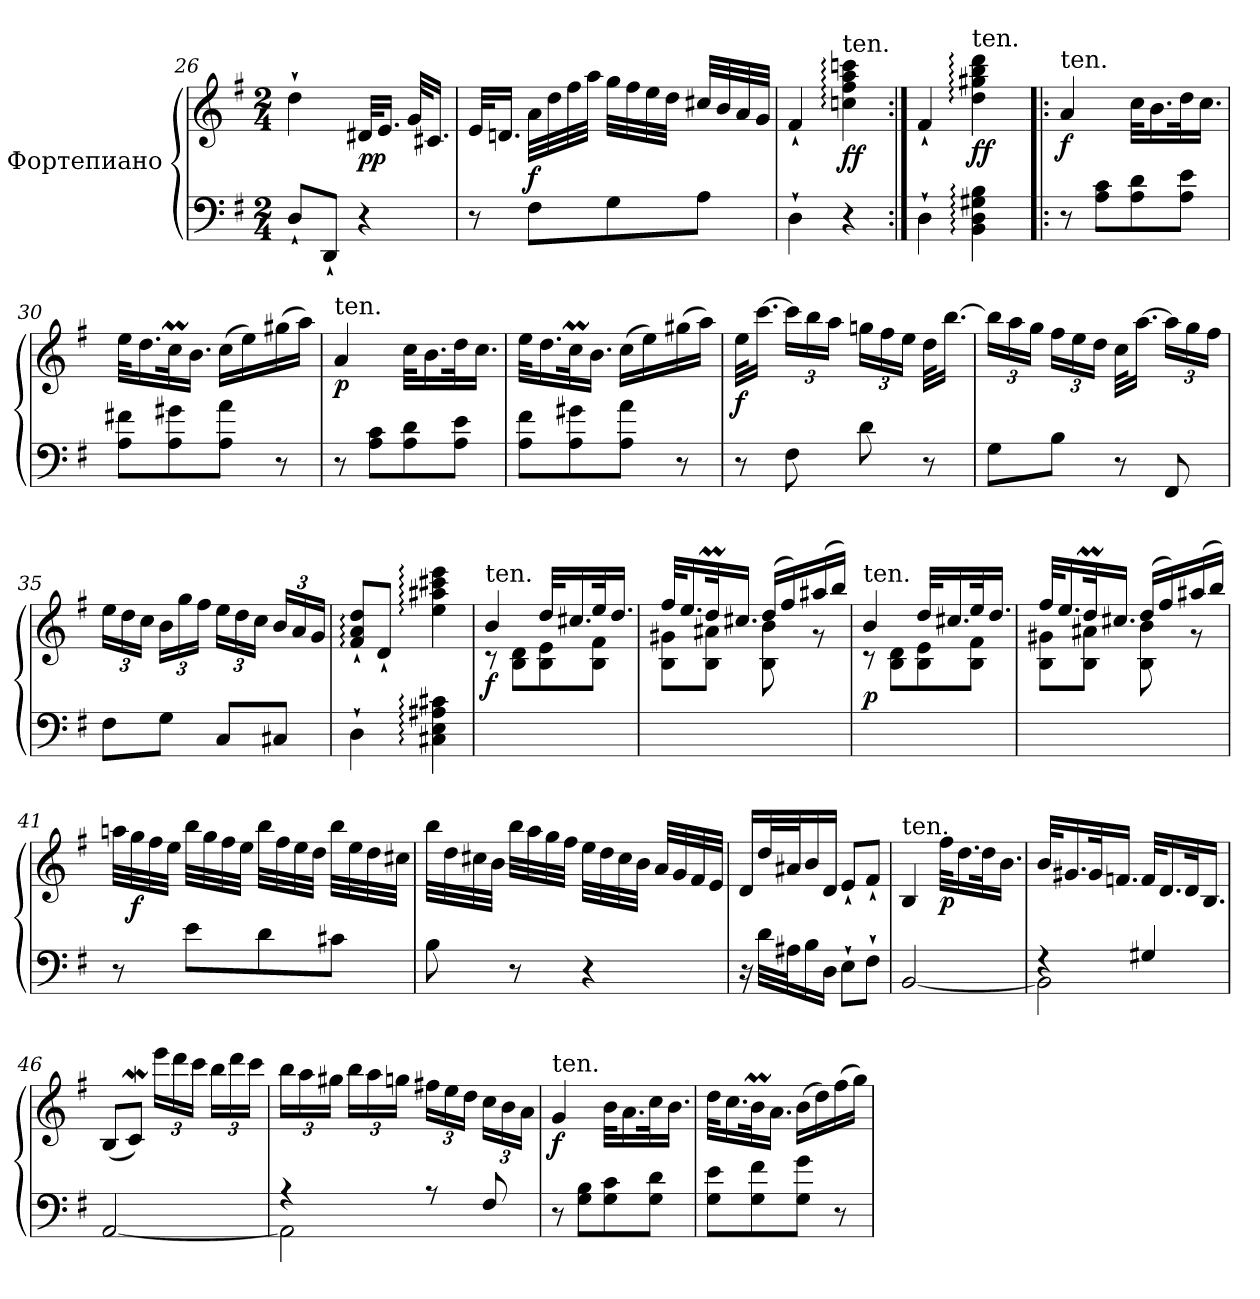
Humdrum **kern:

**kern	**kern	**dynam
*part1	*part1	*part1
*staff2	*staff1	*staff1/2
*I"Фортепиано	*	*
*clefF4	*clefG2	*
*k[f#]	*k[f#]	*
*G:	*G:	*
*M2/4	*M2/4	*
=26	=26	=26
8D`</L	4dd`>\	.
8DD`</J	.	.
!	!	!LO:DY:b
4r	32d#X/KLL	pp
.	16.e/JJ	.
.	32g/KLL	.
.	16.c#X/JJ	.
!!LO:LB:g=z
=27	=27	=27
8r	32e/KLL	.
.	16.dn/JJ	.
!	!	!LO:DY:b
8F#\L	32a\LLL	f
.	32dd\	.
.	32ff#\	.
.	32aa\JJJ	.
8G\	32gg\LLL	.
.	32ff#\	.
.	32ee\	.
.	32dd\JJJ	.
8A\J	32cc#X/LLL	.
.	32b/	.
.	32a/	.
.	32g/JJJ	.
=28	=28	=28
4D`>\	4f#`</	.
!	!LO:TX:a:t=ten.	!
!	!	!LO:DY:b
4r	4ccn\: 4ff#\: 4aa\: 4cccn\:	ff
=28X1:|!	=28X1:|!	=28X1:|!
4D`>\	4f#`</	.
!	!LO:TX:a:t=ten.	!
!	!	!LO:DY:b
4BB\: 4D\: 4G#X\: 4B\:	4dd\: 4gg#X\: 4bb\: 4ddd\:	ff
=29!|:	=29!|:	=29!|:
!	!LO:TX:a:t=ten.	!
!	!	!LO:DY:b
8r	4a/	f
8A\ 8c\L	.	.
8A\ 8d\	32cc\KLL	.
.	16.b\	.
8A\ 8e\J	32dd\K	.
.	16.cc\JJ	.
=30	=30	=30
8A\ 8f#X\L	32ee\KLL	.
.	16.dd\	.
8A\ 8g#X\	32ccM\K	.
.	16.b\JJ	.
8A\ 8a\J	(>16cc\LL	.
.	16ee\)	.
8r	(>16gg#X\	.
.	16aa\JJ)	.
!!LO:LB:g=z
=31	=31	=31
!	!LO:TX:a:t=ten.	!
!	!	!LO:DY:b
8r	4a/	p
8A\ 8c\L	.	.
8A\ 8d\	32cc\KLL	.
.	16.b\	.
8A\ 8e\J	32dd\K	.
.	16.cc\JJ	.
=32	=32	=32
8A\ 8f#\L	32ee\KLL	.
.	16.dd\	.
8A\ 8g#X\	32ccM\K	.
.	16.b\JJ	.
8A\ 8a\J	(>16cc\LL	.
.	16ee\)	.
8r	(>16gg#X\	.
.	16aa\JJ)	.
=33	=33	=33
!	!	!LO:DY:b
8r	32ee\KLL	f
.	[16.ccc\JJ	.
*	*Xbrackettup	*
8F#\	24ccc\LL]	.
.	24bb\	.
.	24aa\JJ	.
8d\	24ggn\LL	.
.	24ff#\	.
.	24ee\JJ	.
8r	32dd\KLL	.
.	[16.bb\JJ	.
=34	=34	=34
8G\L	24bb\LL]	.
.	24aa\	.
.	24gg\JJ	.
8B\J	24ff#\LL	.
.	24ee\	.
.	24dd\JJ	.
8r	32cc\KLL	.
.	[16.aa\JJ	.
8FF#/	24aa\LL]	.
.	24gg\	.
.	24ff#\JJ	.
!!LO:LB:g=z
=35	=35	=35
8F#\L	24ee\LL	.
.	24dd\	.
.	24cc\JJ	.
8G\J	24b\LL	.
.	24gg\	.
.	24ff#\JJ	.
8C/L	24ee\LL	.
.	24dd\	.
.	24cc\JJ	.
8C#X/J	24b/LL	.
.	24a/	.
.	24g/JJ	.
=36	=36	=36
4D`\	8f#/:` 8a/:` 8dd/:`L	.
.	8d`/J	.
4C#X\: 4E\: 4A#X\: 4c#X\:	4ee\: 4aa#X\: 4ccc#X\: 4eee\:	.
=37	=37	=37
*	*^	*
!	!LO:TX:a:t=ten.	!	!
!	!	!	!LO:DY:b
2ryy	4b/	8rc	f
.	.	8B\ 8d\L	.
.	32dd/KLL	8B\ 8e\	.
.	16.cc#X/	.	.
.	32ee/K	8B\ 8f#\J	.
.	16.dd/JJ	.	.
=38	=38	=38	=38
2ryy	32ff#/KLL	8B\ 8g#X\L	.
.	16.ee/	.	.
.	32ddM/K	8B\ 8a#X\J	.
.	16.cc#X/JJ	.	.
.	(>16dd/LL	8B\ 8b\	.
.	16ff#/)	.	.
.	(>16aa#X/	8rg	.
.	16bb/JJ)	.	.
=39	=39	=39	=39
!	!LO:TX:a:t=ten.	!	!
!	!	!	!LO:DY:a=2
2ryy	4b/	8rc	p
.	.	8B\ 8d\L	.
.	32dd/KLL	8B\ 8e\	.
.	16.cc#X/	.	.
.	32ee/K	8B\ 8f#\J	.
.	16.dd/JJ	.	.
!!LO:PB:g=z	!!
=40	=40	=40	=40
2ryy	32ff#/KLL	8B\ 8g#X\L	.
.	16.ee/	.	.
.	32ddM/K	8B\ 8a#X\J	.
.	16.cc#X/JJ	.	.
.	(>16dd/LL	8B\ 8b\	.
.	16ff#/)	.	.
.	(>16aa#X/	8rg	.
.	16bb/JJ)	.	.
*	*v	*v	*
=41	=41	=41
8r	32aan\LLL	.
!	!	!LO:DY:b
.	32gg\	f
.	32ff#\	.
.	32ee\JJJ	.
8e\L	32bb\LLL	.
.	32gg\	.
.	32ff#\	.
.	32ee\JJJ	.
8d\	32bb\LLL	.
.	32ff#\	.
.	32ee\	.
.	32dd\JJJ	.
8c#X\J	32bb\LLL	.
.	32ee\	.
.	32dd\	.
.	32cc#X\JJJ	.
=42	=42	=42
8B\	32bb\LLL	.
.	32dd\	.
.	32cc#X\	.
.	32b\JJJ	.
8r	32bb\LLL	.
.	32aa\	.
.	32gg\	.
.	32ff#\JJJ	.
4r	32ee\LLL	.
.	32dd\	.
.	32cc#\	.
.	32b\JJJ	.
.	32a/LLL	.
.	32g/	.
.	32f#/	.
.	32e/JJJ	.
!!LO:LB:g=z
=43	=43	=43
16r	16d/LL	.
32d\LLL	32dd/L	.
32A#X\J	32a#X/J	.
16B\	16b/	.
16D\JJ	16d/JJ	.
8E`>\L	8e`</L	.
8F#`>\J	8f#`</J	.
=44	=44	=44
!	!LO:TX:a:t=ten.	!
[2BB/	4B/	.
!	!	!LO:DY:b
.	32ff#\KLL	p
.	16.dd\	.
.	32dd\K	.
.	16.b\JJ	.
=45	=45	=45
*^	*	*
2BB\]	4rF	32b/KLL	.
.	.	16.g#X/	.
.	.	32g#/K	.
.	.	16.fn/JJ	.
.	4G#X/	32f/KLL	.
.	.	16.d/	.
.	.	32d/K	.
.	.	16.B/JJ	.
*v	*v	*	*
=46	=46	=46
[2AA/	(<8B/L	.
.	8cw/J)	.
.	24eee\LL	.
.	24ddd\	.
.	24ccc\JJ	.
.	24bb\LL	.
.	24ddd\	.
.	24ccc\JJ	.
!!LO:LB:g=z
=47	=47	=47
*^	*	*
2AA\]	4rA	24bb\LL	.
.	.	24aa\	.
.	.	24gg#X\JJ	.
.	.	24bb\LL	.
.	.	24aa\	.
.	.	24ggn\JJ	.
.	8rA	24ff#X\LL	.
.	.	24ee\	.
.	.	24dd\JJ	.
.	8F#/	24cc\LL	.
.	.	24b\	.
.	.	24a\JJ	.
*v	*v	*	*
=48	=48	=48
!	!LO:TX:a:t=ten.	!
!	!	!LO:DY:b
8r	4g/	f
8G\ 8B\L	.	.
8G\ 8c\	32b\KLL	.
.	16.a\	.
8G\ 8d\J	32cc\K	.
.	16.b\JJ	.
=49	=49	=49
8G\ 8e\L	32dd\KLL	.
.	16.cc\	.
8G\ 8f#\	32bm\K	.
.	16.a\JJ	.
8G\ 8g\J	(>16b\LL	.
.	16dd\)	.
8r	(>16ff#\	.
.	16gg\JJ)	.
=	=	=
*-	*-	*-
